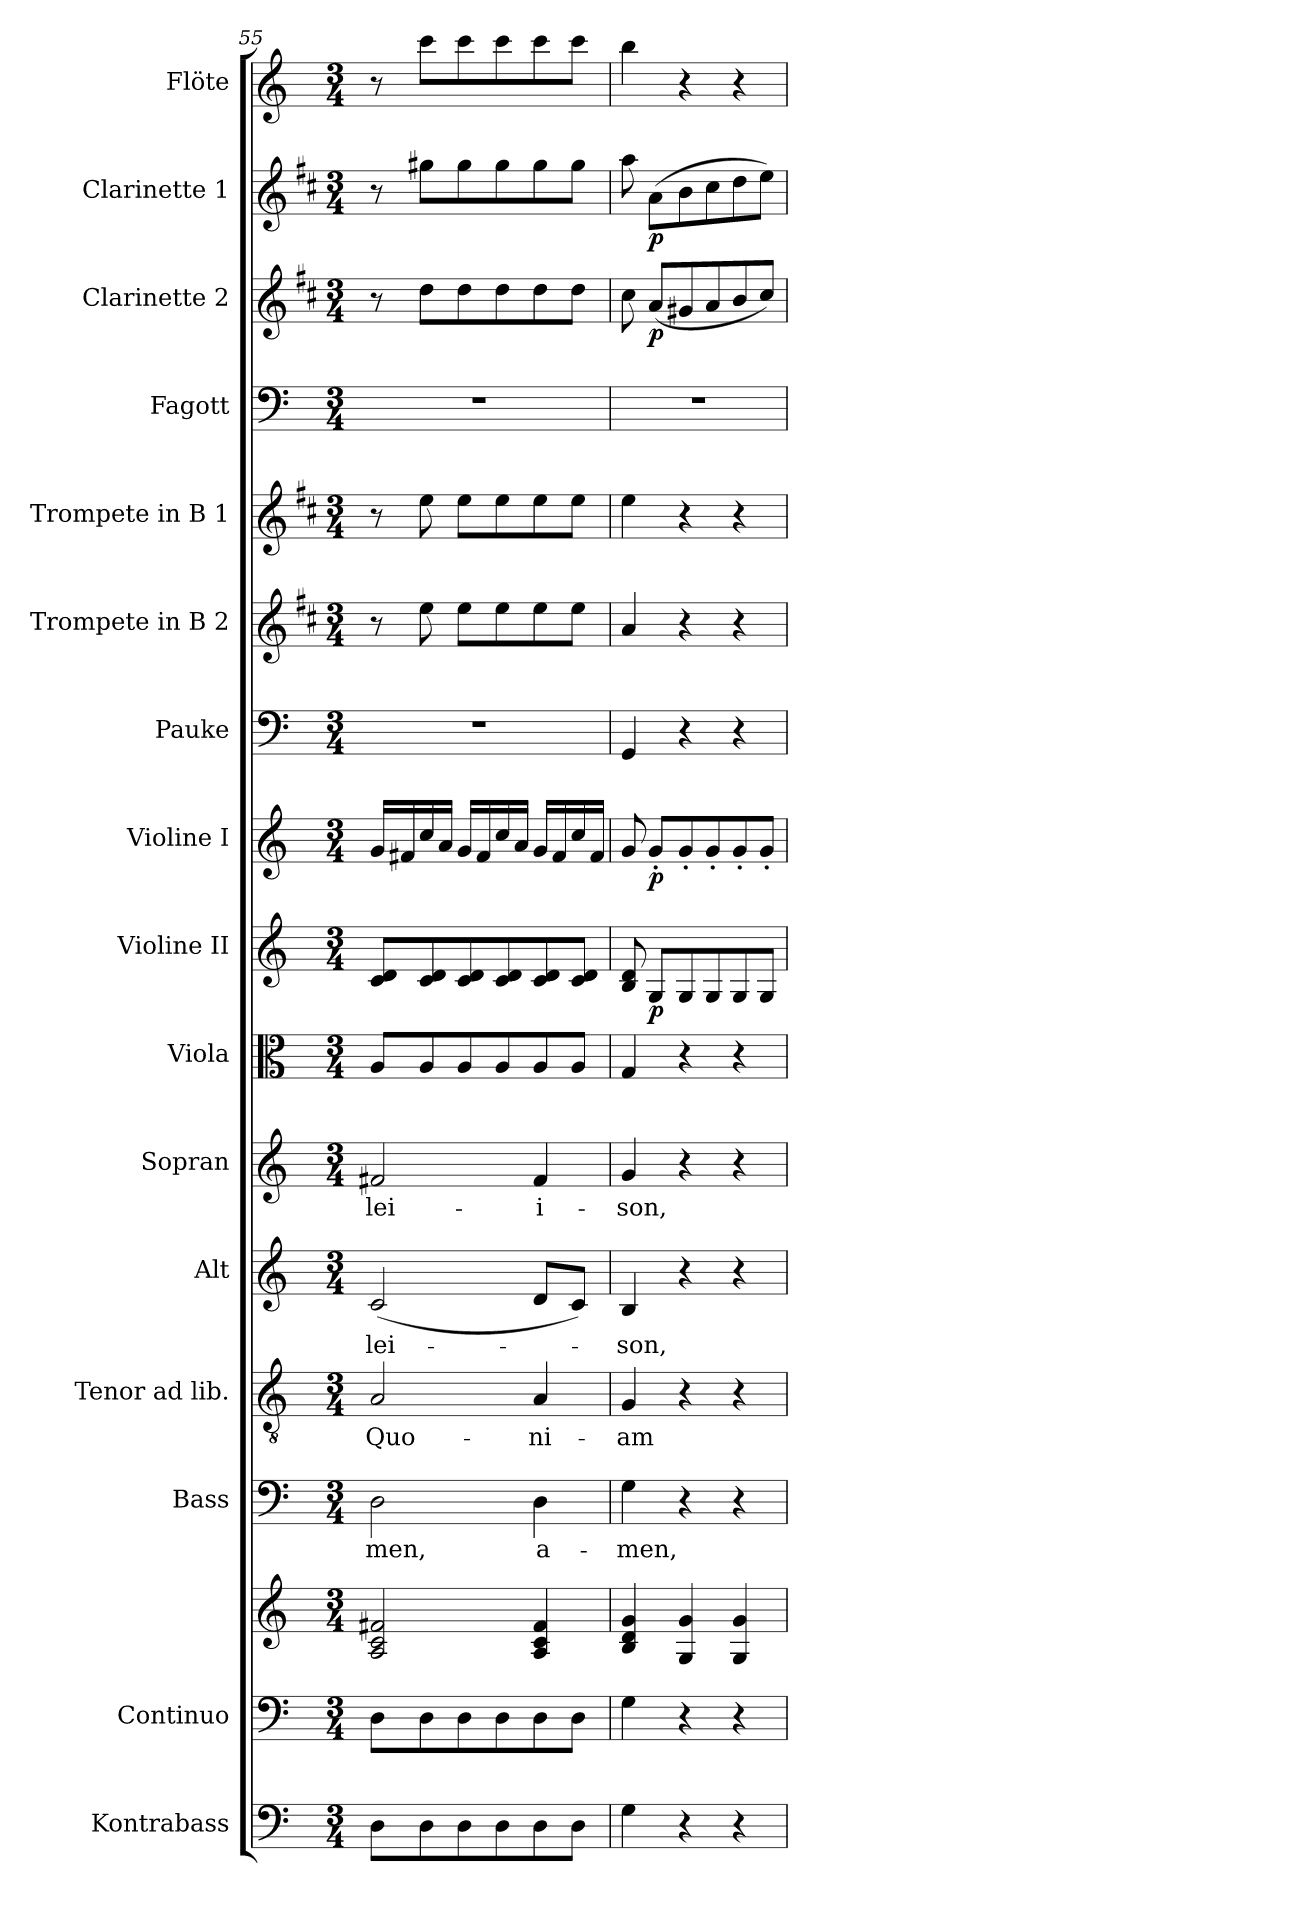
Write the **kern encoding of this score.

**kern	**kern	**kern	**kern	**text	**kern	**text	**kern	**text	**kern	**text	**kern	**kern	**dynam	**kern	**dynam	**kern	**kern	**kern	**kern	**kern	**dynam	**kern	**dynam	**kern
*part16	*part15	*part15	*part14	*part14	*part13	*part13	*part12	*part12	*part11	*part11	*part10	*part9	*part9	*part8	*part8	*part7	*part6	*part5	*part4	*part3	*part3	*part2	*part2	*part1
*staff17	*staff16	*staff15	*staff14	*staff14	*staff13	*staff13	*staff12	*staff12	*staff11	*staff11	*staff10	*staff9	*staff9	*staff8	*staff8	*staff7	*staff6	*staff5	*staff4	*staff3	*staff3	*staff2	*staff2	*staff1
*I"Kontrabass	*I"Continuo	*	*I"Bass	*	*I"Tenor ad lib.	*	*I"Alt	*	*I"Sopran	*	*I"Viola	*I"Violine II	*	*I"Violine I	*	*I"Pauke	*I"Trompete in B 2	*I"Trompete in B 1	*I"Fagott	*I"Clarinette 2	*	*I"Clarinette 1	*	*I"Flöte
*I'Kb.	*I'cont.	*	*I'B	*	*I'T	*	*I'A	*	*I'S	*	*I'Vla.	*I'Vl. II	*	*I'Vl. I	*	*I'Pk.	*	*	*I'Fg.	*I'Cl. 2	*	*I'Cl. 1	*	*I'Fl.
*clefF4	*clefF4	*clefG2	*clefF4	*	*clefGv2	*	*clefG2	*	*clefG2	*	*clefC3	*clefG2	*	*clefG2	*	*clefF4	*clefG2	*clefG2	*clefF4	*clefG2	*	*clefG2	*	*clefG2
*ITrd7c12	*	*	*	*	*	*	*	*	*	*	*	*	*	*	*	*	*ITrd1c2	*ITrd1c2	*	*ITrd1c2	*	*ITrd1c2	*	*
*k[]	*k[]	*k[]	*k[]	*	*k[]	*	*k[]	*	*k[]	*	*k[]	*k[]	*	*k[]	*	*k[]	*k[]	*k[]	*k[]	*k[]	*	*k[]	*	*k[]
*C:	*C:	*C:	*C:	*	*C:	*	*C:	*	*C:	*	*C:	*C:	*	*C:	*	*C:	*C:	*C:	*C:	*C:	*	*C:	*	*C:
*M3/4	*M3/4	*M3/4	*M3/4	*	*M3/4	*	*M3/4	*	*M3/4	*	*M3/4	*M3/4	*	*M3/4	*	*M3/4	*M3/4	*M3/4	*M3/4	*M3/4	*	*M3/4	*	*M3/4
=55	=55	=55	=55	=55	=55	=55	=55	=55	=55	=55	=55	=55	=55	=55	=55	=55	=55	=55	=55	=55	=55	=55	=55	=55
!	!	!	!	!LO:LY:b	!	!LO:LY:b	!	!LO:LY:b	!	!LO:LY:b	!	!	!	!	!	!	!	!	!	!	!	!	!	!
8DD\L	8D\L	2A/ 2c/ 2f#X/	2D\	-men,	2A/	Quo-	(<2c/	-lei-	2f#X/	-lei-	8A/L	8c/ 8d/L	.	16g/LL	.	2.r	8r	8r	2.r	8r	.	8r	.	8r
.	.	.	.	.	.	.	.	.	.	.	.	.	.	16f#X/	.	.	.	.	.	.	.	.	.	.
8DD\	8D\	.	.	.	.	.	.	.	.	.	8A/	8c/ 8d/	.	16cc/	.	.	8dd\	8dd\	.	8cc\L	.	8ff#X\L	.	8ccc\L
.	.	.	.	.	.	.	.	.	.	.	.	.	.	16a/JJ	.	.	.	.	.	.	.	.	.	.
8DD\	8D\	.	.	.	.	.	.	.	.	.	8A/	8c/ 8d/	.	16g/LL	.	.	8dd\L	8dd\L	.	8cc\	.	8ff#\	.	8ccc\
.	.	.	.	.	.	.	.	.	.	.	.	.	.	16f#/	.	.	.	.	.	.	.	.	.	.
8DD\	8D\	.	.	.	.	.	.	.	.	.	8A/	8c/ 8d/	.	16cc/	.	.	8dd\	8dd\	.	8cc\	.	8ff#\	.	8ccc\
.	.	.	.	.	.	.	.	.	.	.	.	.	.	16a/JJ	.	.	.	.	.	.	.	.	.	.
!	!	!	!	!LO:LY:b	!	!LO:LY:b	!	!	!	!LO:LY:b	!	!	!	!	!	!	!	!	!	!	!	!	!	!
8DD\	8D\	4A/ 4c/ 4f#/	4D\	a-	4A/	-ni-	8d/L	.	4f#/	-i-	8A/	8c/ 8d/	.	16g/LL	.	.	8dd\	8dd\	.	8cc\	.	8ff#\	.	8ccc\
.	.	.	.	.	.	.	.	.	.	.	.	.	.	16f#/	.	.	.	.	.	.	.	.	.	.
8DD\J	8D\J	.	.	.	.	.	8c/J)	.	.	.	8A/J	8c/ 8d/J	.	16cc/	.	.	8dd\J	8dd\J	.	8cc\J	.	8ff#\J	.	8ccc\J
.	.	.	.	.	.	.	.	.	.	.	.	.	.	16f#/JJ	.	.	.	.	.	.	.	.	.	.
=56	=56	=56	=56	=56	=56	=56	=56	=56	=56	=56	=56	=56	=56	=56	=56	=56	=56	=56	=56	=56	=56	=56	=56	=56
!	!	!	!	!LO:LY:b	!	!LO:LY:b	!	!LO:LY:b	!	!LO:LY:b	!	!	!	!	!	!	!	!	!	!	!	!	!	!
4GG\	4G\	4B/ 4d/ 4g/	4G\	-men,	4G/	-am	4B/	-son,	4g/	-son,	4G/	8B/ 8d/	.	8g/	.	4GG/	4g/	4dd\	2.r	8b\	.	8gg\	.	4bb\
!	!	!	!	!	!	!	!	!	!	!	!	!	!LO:DY:b	!	!LO:DY:b	!	!	!	!	!	!LO:DY:b	!	!LO:DY:b	!
.	.	.	.	.	.	.	.	.	.	.	.	8G/L	p	8g'</L	p	.	.	.	.	(<8g/L	p	(>8g\L	p	.
4r	4r	4G/ 4g/	4r	.	4r	.	4r	.	4r	.	4r	8G/	.	8g'</	.	4r	4r	4r	.	8f#X/	.	8a\	.	4r
.	.	.	.	.	.	.	.	.	.	.	.	8G/	.	8g'</	.	.	.	.	.	8g/	.	8b\	.	.
4r	4r	4G/ 4g/	4r	.	4r	.	4r	.	4r	.	4r	8G/	.	8g'</	.	4r	4r	4r	.	8a/	.	8cc\	.	4r
.	.	.	.	.	.	.	.	.	.	.	.	8G/J	.	8g'</J	.	.	.	.	.	8b/J)	.	8dd\J)	.	.
=	=	=	=	=	=	=	=	=	=	=	=	=	=	=	=	=	=	=	=	=	=	=	=	=
*-	*-	*-	*-	*-	*-	*-	*-	*-	*-	*-	*-	*-	*-	*-	*-	*-	*-	*-	*-	*-	*-	*-	*-	*-
